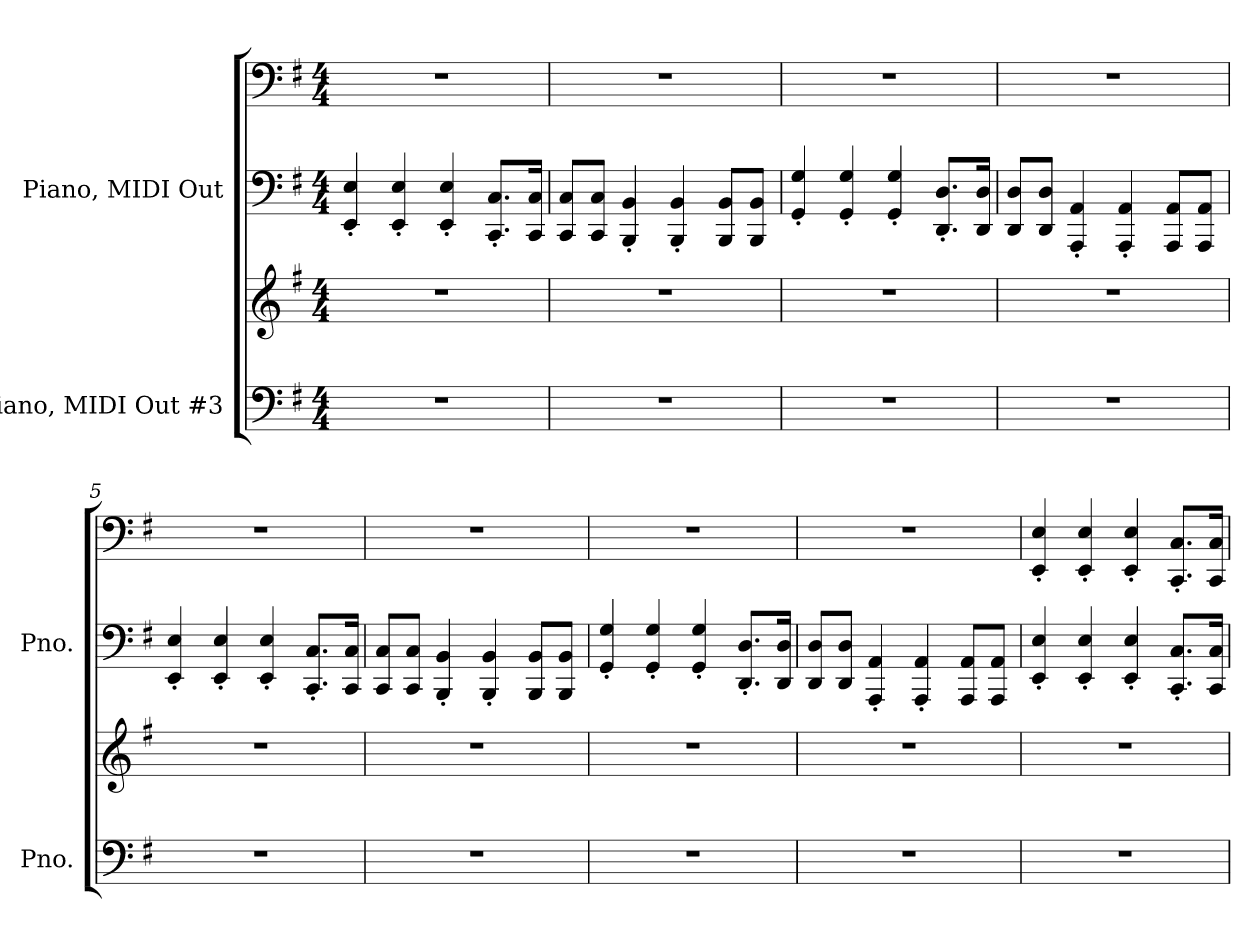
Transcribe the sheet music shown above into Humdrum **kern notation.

**kern	**kern	**kern	**kern
*part2	*part2	*part1	*part1
*staff4	*staff3	*staff2	*staff1
*I"Piano, MIDI Out #3	*	*I"Piano, MIDI Out	*
*I'Pno.	*	*I'Pno.	*
*clefF4	*clefG2	*clefF4	*clefF4
*k[f#]	*k[f#]	*k[f#]	*k[f#]
*M4/4	*M4/4	*M4/4	*M4/4
*MM160	*MM160	*MM160	*MM160
=1	=1	=1	=1
1r	1r	4EE/' 4E/'	1r
.	.	4EE/' 4E/'	.
.	.	4EE/' 4E/'	.
.	.	8.CC/' 8.C/'L	.
.	.	16CC/ 16C/Jk	.
=2	=2	=2	=2
1r	1r	8CC/ 8C/L	1r
.	.	8CC/ 8C/J	.
.	.	4BBB/' 4BB/'	.
.	.	4BBB/' 4BB/'	.
.	.	8BBB/ 8BB/L	.
.	.	8BBB/ 8BB/J	.
=3	=3	=3	=3
1r	1r	4GG/' 4G/'	1r
.	.	4GG/' 4G/'	.
.	.	4GG/' 4G/'	.
.	.	8.DD/' 8.D/'L	.
.	.	16DD/ 16D/Jk	.
=4	=4	=4	=4
1r	1r	8DD/ 8D/L	1r
.	.	8DD/ 8D/J	.
.	.	4AAA/' 4AA/'	.
.	.	4AAA/' 4AA/'	.
.	.	8AAA/ 8AA/L	.
.	.	8AAA/ 8AA/J	.
!!LO:LB:g=z
=5	=5	=5	=5
1r	1r	4EE/' 4E/'	1r
.	.	4EE/' 4E/'	.
.	.	4EE/' 4E/'	.
.	.	8.CC/' 8.C/'L	.
.	.	16CC/ 16C/Jk	.
=6	=6	=6	=6
1r	1r	8CC/ 8C/L	1r
.	.	8CC/ 8C/J	.
.	.	4BBB/' 4BB/'	.
.	.	4BBB/' 4BB/'	.
.	.	8BBB/ 8BB/L	.
.	.	8BBB/ 8BB/J	.
=7	=7	=7	=7
1r	1r	4GG/' 4G/'	1r
.	.	4GG/' 4G/'	.
.	.	4GG/' 4G/'	.
.	.	8.DD/' 8.D/'L	.
.	.	16DD/ 16D/Jk	.
=8	=8	=8	=8
1r	1r	8DD/ 8D/L	1r
.	.	8DD/ 8D/J	.
.	.	4AAA/' 4AA/'	.
.	.	4AAA/' 4AA/'	.
.	.	8AAA/ 8AA/L	.
.	.	8AAA/ 8AA/J	.
=9	=9	=9	=9
1r	1r	4EE/' 4E/'	4EE/' 4E/'
.	.	4EE/' 4E/'	4EE/' 4E/'
.	.	4EE/' 4E/'	4EE/' 4E/'
.	.	8.CC/' 8.C/'L	8.CC/' 8.C/'L
.	.	16CC/ 16C/Jk	16CC/ 16C/Jk
=	=	=	=
*-	*-	*-	*-
